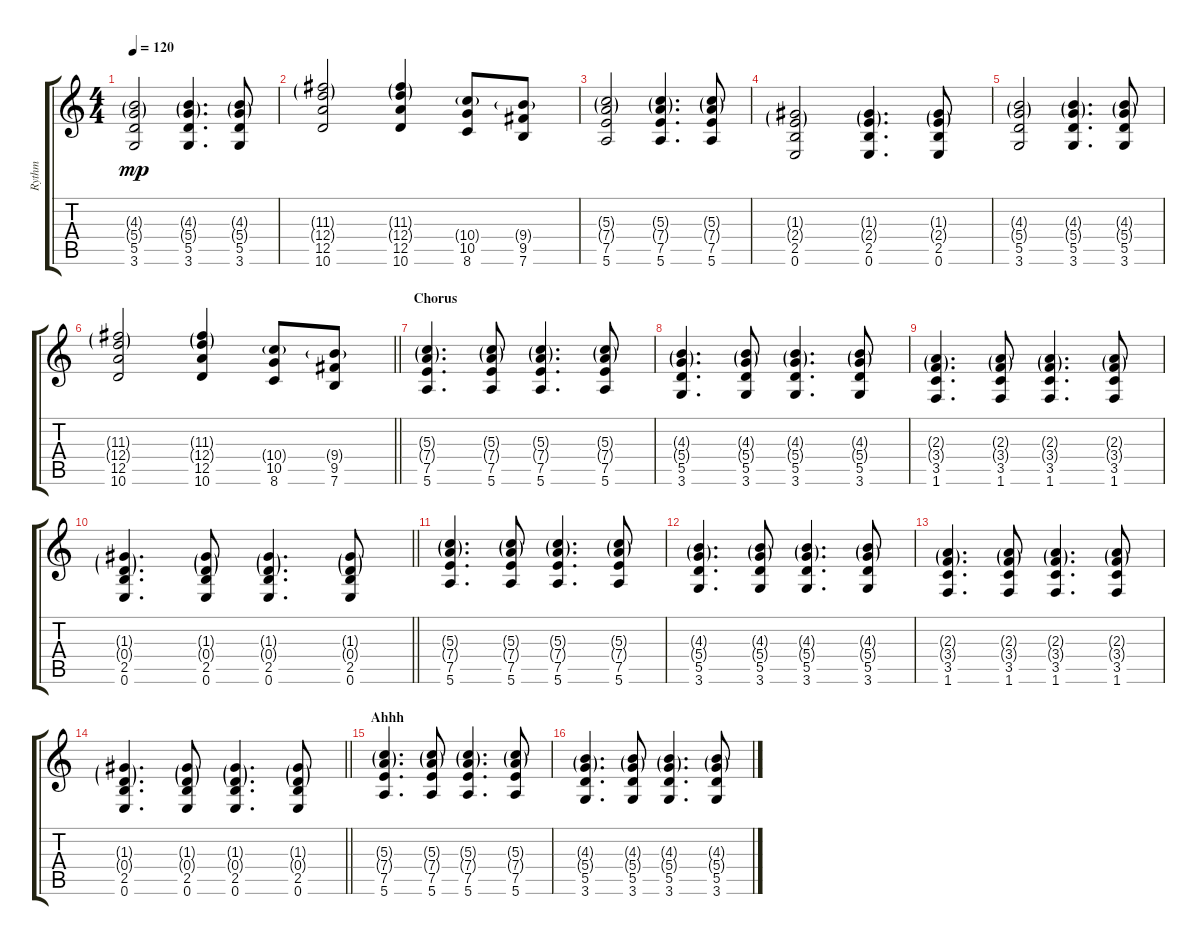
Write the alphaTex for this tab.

\track ("Rythm" "Rythm") {instrument distortionguitar}
\staff {score tabs}
\tuning (E4 B3 G3 D3 A2 E2) {hide}
\ts (4 4)
\tempo 120
\clef g2
\ks c
(4.3{g} 5.4{g} 5.5 3.6).2{dy mp} (4.3{g} 5.4{g} 5.5 3.6).4{d} (4.3{g} 5.4{g} 5.5 3.6).8 |
(11.3{g} 12.4{g} 12.5 10.6).2 (11.3{g} 12.4{g} 12.5 10.6).4 (10.4{g} 10.5 8.6).8 (9.4{g} 9.5 7.6).8 |
(5.3{g} 7.4{g} 7.5 5.6).2 (5.3{g} 7.4{g} 7.5 5.6).4{d} (5.3{g} 7.4{g} 7.5 5.6).8 |
(1.3{g} 2.4{g} 2.5 0.6).2 (1.3{g} 2.4{g} 2.5 0.6).4{d} (1.3{g} 2.4{g} 2.5 0.6).8 |
(4.3{g} 5.4{g} 5.5 3.6).2 (4.3{g} 5.4{g} 5.5 3.6).4{d} (4.3{g} 5.4{g} 5.5 3.6).8 |
\barLineRight lightlight
(11.3{g} 12.4{g} 12.5 10.6).2 (11.3{g} 12.4{g} 12.5 10.6).4 (10.4{g} 10.5 8.6).8 (9.4{g} 9.5 7.6).8 |
\section ("" "Chorus")
(5.3{g} 7.4{g} 7.5 5.6).4{d} (5.3{g} 7.4{g} 7.5 5.6).8 (5.3{g} 7.4{g} 7.5 5.6).4{d} (5.3{g} 7.4{g} 7.5 5.6).8 |
(4.3{g} 5.4{g} 5.5 3.6).4{d} (4.3{g} 5.4{g} 5.5 3.6).8 (4.3{g} 5.4{g} 5.5 3.6).4{d} (4.3{g} 5.4{g} 5.5 3.6).8 |
(2.3{g} 3.4{g} 3.5 1.6).4{d} (2.3{g} 3.4{g} 3.5 1.6).8 (2.3{g} 3.4{g} 3.5 1.6).4{d} (2.3{g} 3.4{g} 3.5 1.6).8 |
\barLineRight lightlight
(1.3{g} 0.4{g} 2.5 0.6).4{d} (1.3{g} 0.4{g} 2.5 0.6).8 (1.3{g} 0.4{g} 2.5 0.6).4{d} (1.3{g} 0.4{g} 2.5 0.6).8 |
(5.3{g} 7.4{g} 7.5 5.6).4{d} (5.3{g} 7.4{g} 7.5 5.6).8 (5.3{g} 7.4{g} 7.5 5.6).4{d} (5.3{g} 7.4{g} 7.5 5.6).8 |
(4.3{g} 5.4{g} 5.5 3.6).4{d} (4.3{g} 5.4{g} 5.5 3.6).8 (4.3{g} 5.4{g} 5.5 3.6).4{d} (4.3{g} 5.4{g} 5.5 3.6).8 |
(2.3{g} 3.4{g} 3.5 1.6).4{d} (2.3{g} 3.4{g} 3.5 1.6).8 (2.3{g} 3.4{g} 3.5 1.6).4{d} (2.3{g} 3.4{g} 3.5 1.6).8 |
\barLineRight lightlight
(1.3{g} 0.4{g} 2.5 0.6).4{d} (1.3{g} 0.4{g} 2.5 0.6).8 (1.3{g} 0.4{g} 2.5 0.6).4{d} (1.3{g} 0.4{g} 2.5 0.6).8 |
\section ("" "Ahhh")
(5.3{g} 7.4{g} 7.5 5.6).4{d} (5.3{g} 7.4{g} 7.5 5.6).8 (5.3{g} 7.4{g} 7.5 5.6).4{d} (5.3{g} 7.4{g} 7.5 5.6).8 |
(4.3{g} 5.4{g} 5.5 3.6).4{d} (4.3{g} 5.4{g} 5.5 3.6).8 (4.3{g} 5.4{g} 5.5 3.6).4{d} (4.3{g} 5.4{g} 5.5 3.6).8
